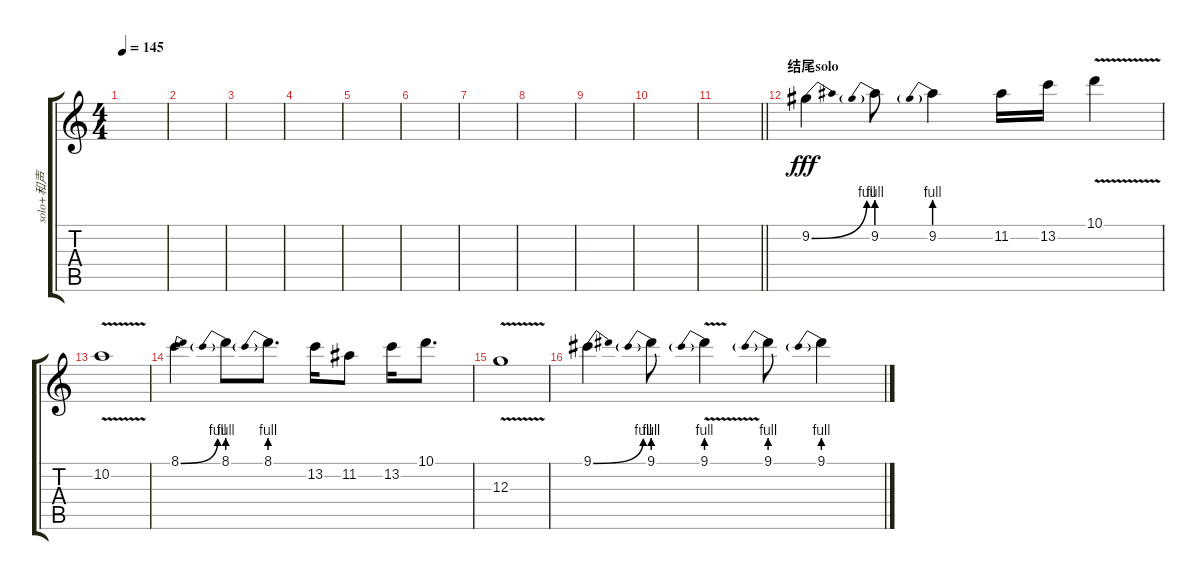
\track ("solo+和声" "solo+和声") {instrument overdrivenguitar}
\staff {score tabs}
\tuning (E4 B3 G3 D3 A2 E2) {hide}
\ts (4 4)
\tempo 145
\clef g2
\ks c
|
|
|
|
|
|
|
|
|
|
\barLineRight lightlight
|
\section ("" "结尾solo")
9.2{be (bend 0 0 60 4)}.4{dy fff} 9.2{be (prebend 0 4 60 4)}.8 9.2{be (prebend 0 4 60 4)}.4 11.2.16 13.2.16 10.1{v}.4 |
10.2{v}.1 |
8.1{be (bend 0 0 60 4)}.4 8.1{be (prebend 0 4 60 4)}.8 8.1{be (prebend 0 4 60 4)}.8{d} 13.2.16 11.2.8 13.2.16 10.1.8{d} |
12.3{v}.1 |
9.1{be (bend 0 0 60 4)}.4 9.1{be (prebend 0 4 60 4)}.8 9.1{be (prebend 0 4 60 4) v}.4 9.1{be (prebend 0 4 60 4)}.8 9.1{be (prebend 0 4 60 4)}.4
